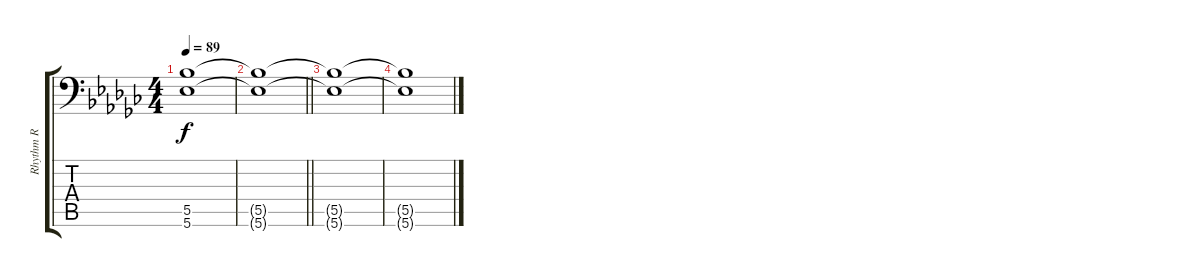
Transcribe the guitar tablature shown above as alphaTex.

\track ("Rhythm R" "Rhythm R") {instrument distortionguitar}
\staff {score tabs}
\tuning (C4 G3 Eb3 Bb2 F2 Bb1) {hide}
\ts (4 4)
\tempo 89
\clef f4
\ks ebminor
(5.5 5.6).1{dy f volume 0} |
\barLineRight lightlight
(5.5{t} 5.6{t}).1 |
(5.5{t} 5.6{t}).1 |
(5.5{t} 5.6{t}).1
